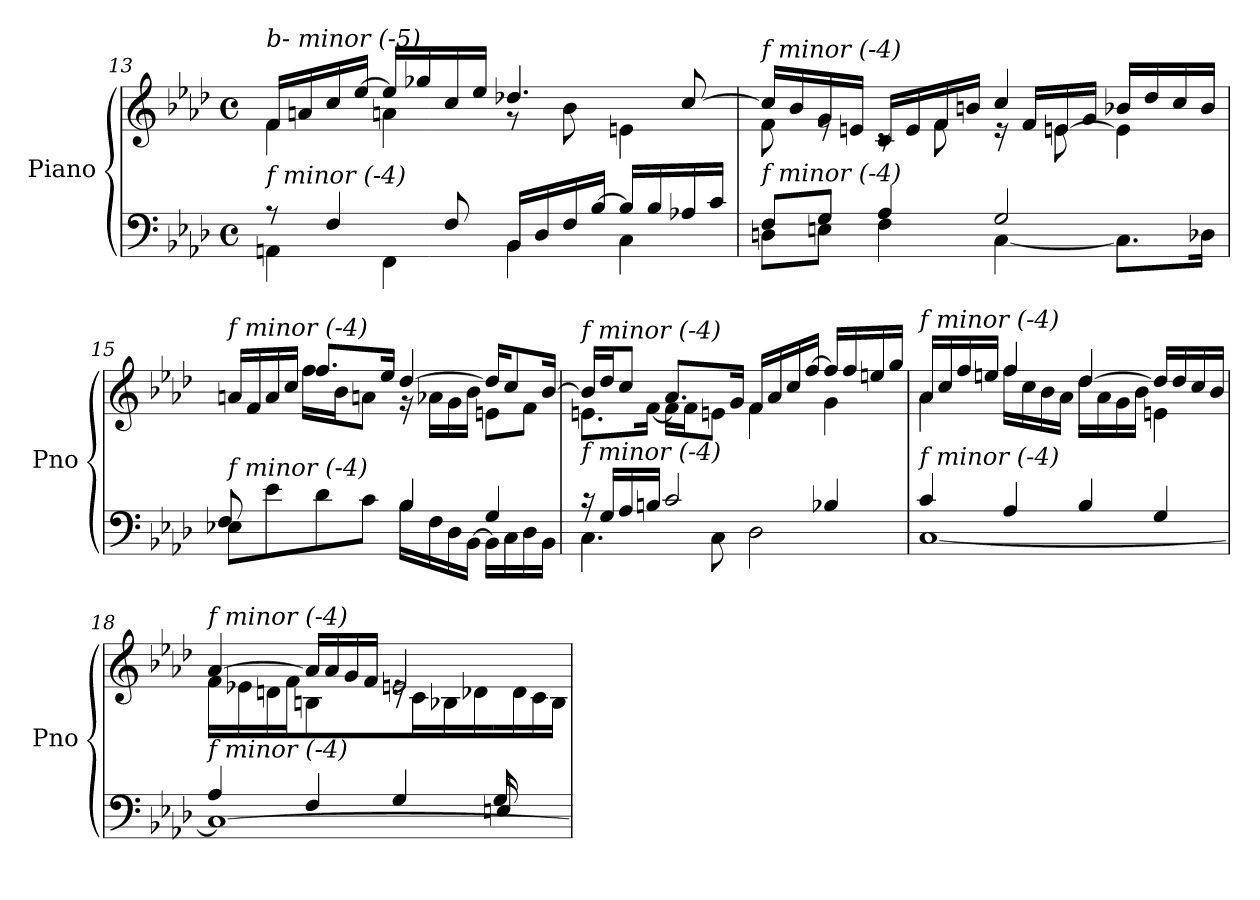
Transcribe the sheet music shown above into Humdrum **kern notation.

**kern	**kern
*part1	*part1
*staff2	*staff1
*I"Piano	*
*I'Pno	*
*clefF4	*clefG2
*k[b-e-a-d-]	*k[b-e-a-d-]
*M4/4	*M4/4
*met(c)	*met(c)
=13	=13
*^	*^
!	!	!LO:TX:i:t=b- minor (-5)	!
!LO:TX:i:t=f minor (-4)	!	!	!
8r	4AAn\	16f/LL	4f\
.	.	16an/	.
4F/	.	16cc/	.
.	.	[16ee-/JJ	.
.	4FF\	16ee-/LL]	4an\
.	.	16gg-X/	.
8F/	.	16cc/	.
.	.	16ee-/JJ	.
16BB-/LL	4BB-\	4.dd-X/	8r
16D-/	.	.	.
16F/	.	.	8b-\
[16B-/JJ	.	.	.
16B-/LL]	4C\	.	4en\
16B-/	.	.	.
16A-X/	.	[8cc/	.
16c/JJ	.	.	.
!!LO:LB:g=z
=14	=14	=14	=14
*^	*^	*	*^
!	!	!	!	!LO:TX:i:t=f minor (-4)	!	!
!LO:TX:i:t=f minor (-4)	!	!	!	!	!	!
2.ryy	2ryy	8F/L	8Dn\L	16cc/LL]	8f\	2ryy
.	.	.	.	16b-/	.	.
.	.	8G/J	8En\J	16g/	8re	.
.	.	.	.	16en/JJ	.	.
.	.	4A-/	4F\	16c/LL	8rc	.
.	.	.	.	16e/	.	.
.	.	.	.	16f/	8f\	.
.	.	.	.	16bn/JJ	.	.
.	8ryy	2G/	[4C\	4cc/	16r	8ryy
.	.	.	.	.	16f/LL	.
.	4.ryy	.	.	.	16en/	[8en\
.	.	.	.	.	16g/JJ	.
4ryy	.	.	8.C\L]	16b-X/LL	4ryy	4e\]
.	.	.	.	16dd-/	.	.
.	.	.	.	16cc/	.	.
.	.	.	16D-X\Jk	16b-/JJ	.	.
=15	=15	=15	=15	=15	=15	=15
!	!	!	!	!LO:TX:i:t=f minor (-4)	!	!
!LO:TX:i:t=f minor (-4)	!	!	!	!	!	!
*	*	*v	*v	*	*	*
4ryy	8E-X\L	8F/	16an/LL	4ryy	8ryy
.	.	.	16f/	.	.
.	8e-\	4.ryy	16a/	.	4.ryy
.	.	.	16cc/JJ	.	.
2.ryy	8d-\	.	8.ff/L	16ff\LL	.
.	.	.	.	16b-\J	.
.	8c\J	.	.	8an\J	.
.	.	.	16ee-/Jk	.	.
.	4B-/	16B-\LL	[4dd-/	16r	2ryy
.	.	16F\	.	16a-X\LL	.
.	.	16D-\	.	16g\	.
.	.	[16BB-\JJ	.	16b-\JJ	.
.	4G/	16BB-\LL]	16dd-/KL]	8en\L	.
.	.	16C\	8cc/	.	.
.	.	16D-\	.	8f\J	.
.	.	16BB-\JJ	[16b-/Jk	.	.
*	*	*	*	*v	*v
!!LO:LB:g=z
=16	=16	=16	=16	=16
!	!	!	!LO:TX:i:t=f minor (-4)	!
!LO:TX:i:t=f minor (-4)	!	!	!	!
*	*v	*v	*	*
16r	4.C\	16b-/LL]	8.en\L
16G/LL	.	16dd-/J	.
16A-/	.	8cc/J	.
16Bn/JJ	.	.	[16f\Jk
2c/	.	8.a-/L	16f\LL]
.	.	.	16f\J
.	8C\	.	8en\J
.	.	16g/Jk	.
.	2D-\	16f/LL	4f\
.	.	16a-/	.
.	.	16cc/	.
.	.	[16ff/JJ	.
4B-X/	.	16ff/LL]	4g\
.	.	16ff/	.
.	.	16een/	.
.	.	16gg/JJ	.
=17	=17	=17	=17
!	!	!LO:TX:i:t=f minor (-4)	!
!LO:TX:i:t=f minor (-4)	!	!	!
4c/	[1C	16a-/LL	4a-\
.	.	16cc/	.
.	.	16ff/	.
.	.	16een/JJ	.
4A-/	.	4ff/	16ff\LL
.	.	.	16cc\
.	.	.	16b-\
.	.	.	16a-\JJ
4B-/	.	[4dd-/	16dd-\LL
.	.	.	16a-\
.	.	.	16g\
.	.	.	16b-\JJ
4G/	.	16dd-/LL]	4en\
.	.	16dd-/	.
.	.	16cc/	.
.	.	16b-/JJ	.
!!LO:PB:g=z	!!
=18	=18	=18	=18
*	*^	*	*
!	!	!	!LO:TX:i:t=f minor (-4)	!
!LO:TX:i:t=f minor (-4)	!	!	!	!
2.ryy	4A-/	1C_	[4a-/	16f\LL
.	.	.	.	16e-X\
.	.	.	.	16dn\
.	.	.	.	16f\JJ
.	4F/	.	16a-/LL]	4Bn\
.	.	.	16a-/	.
.	.	.	16g/	.
.	.	.	16f/JJ	.
.	4G/	.	2en/	16re
.	.	.	.	16c\LL
.	.	.	.	16B-X\
.	.	.	.	16d-X\JJ
16G/LL	4En/	.	.	16ryy
8.ryy	.	.	.	16d-\
.	.	.	.	16c\
.	.	.	.	16B-\JJ
*v	*v	*v	*	*
*	*v	*v
=	=
*-	*-
